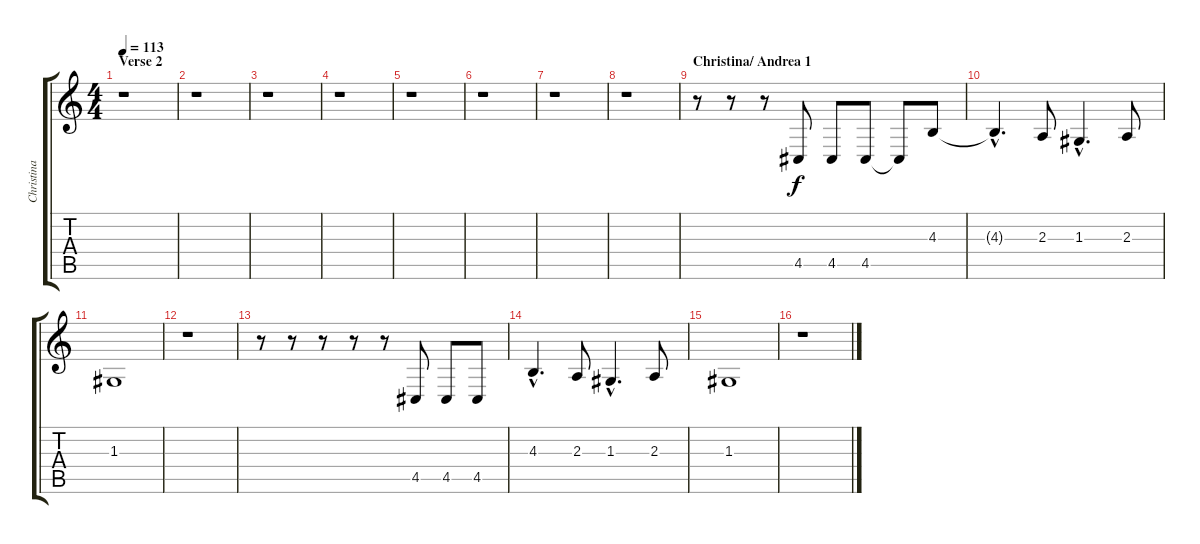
\track ("Christina" "Christina") {instrument trombone}
\staff {score tabs}
\tuning (E4 B3 G3 D3 A2 E2) {hide}
\ts (4 4)
\section ("" "Verse 2")
\tempo 113
\clef g2
\ks c
r.1{dy f} |
r.1 |
r.1 |
r.1 |
r.1 |
r.1 |
r.1 |
r.1 |
\section ("" "Christina/ Andrea 1")
r.8 r.8 r.8 4.5.8 4.5.8 4.5.8 4.5{t}.8 4.3.8 |
4.3{hac t}.4{d} 2.3.8 1.3{hac}.4{d} 2.3.8 |
1.3.1 |
r.1 |
r.8 r.8 r.8 r.8 r.8 4.5.8 4.5.8 4.5.8 |
4.3{hac}.4{d} 2.3.8 1.3{hac}.4{d} 2.3.8 |
1.3.1 |
r.1
